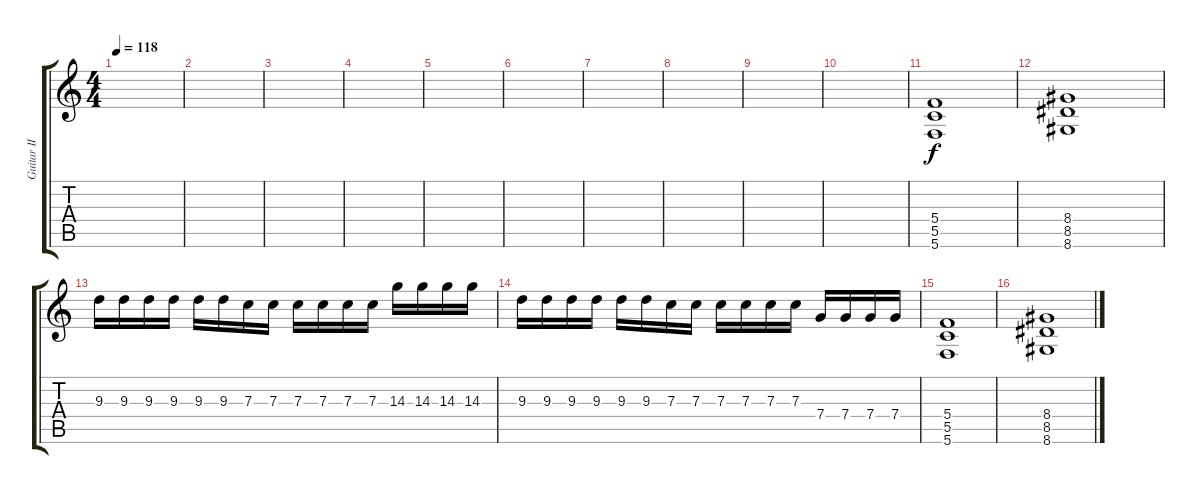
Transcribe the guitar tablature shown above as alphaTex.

\track ("Guitar II" "Guitar II") {instrument distortionguitar}
\staff {score tabs}
\tuning (D4 A3 F3 C3 G2 C2) {hide}
\ts (4 4)
\tempo 118
\clef g2
\ks c
|
|
|
|
|
|
|
|
|
|
(5.4 5.5 5.6).1{dy f volume 14 balance 2 instrument overdrivenguitar} |
(8.4 8.5 8.6).1 |
9.3.16{instrument distortionguitar} 9.3.16 9.3.16 9.3.16 9.3.16 9.3.16 7.3.16 7.3.16 7.3.16 7.3.16 7.3.16 7.3.16 14.3.16 14.3.16 14.3.16 14.3.16 |
9.3.16 9.3.16 9.3.16 9.3.16 9.3.16 9.3.16 7.3.16 7.3.16 7.3.16 7.3.16 7.3.16 7.3.16 7.4.16 7.4.16 7.4.16 7.4.16 |
(5.4 5.5 5.6).1{instrument overdrivenguitar} |
(8.4 8.5 8.6).1
